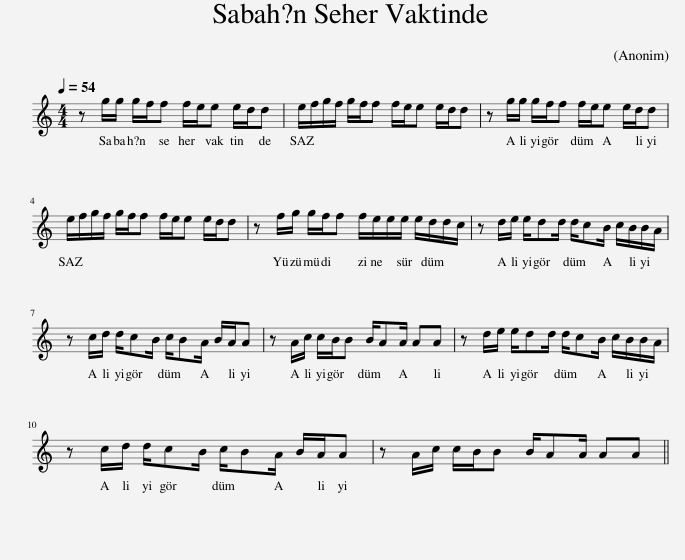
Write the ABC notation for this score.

X:1
L:1/8
Q:1/4=54
M:4/4
I:linebreak $
K:C
V:1 treble
V:1
 z g/g/ g/f/f f/e/e e/d/d | e/f/g/f/ g/f/f f/e/e e/d/d | z g/g/ g/f/f f/e/e e/d/d |$ e/f/g/f/ g/f/f f/e/e e/d/d | z f/g/ g/f/f f/e/e/e/ e/d/d/c/ | %5
 z d/e/ e/dd/ d/cB/ c/B/B/A/ |$ z c/d/ d/cB/ c/BA/ B/A/A | z A/c/ c/B/B B/AA/ AA | z d/e/ e/dd/ d/cB/ c/B/B/A/ |$ z c/d/ d/cB/ c/BA/ B/A/A | %10
 z A/c/ c/B/B B/AA/ AA || %11
